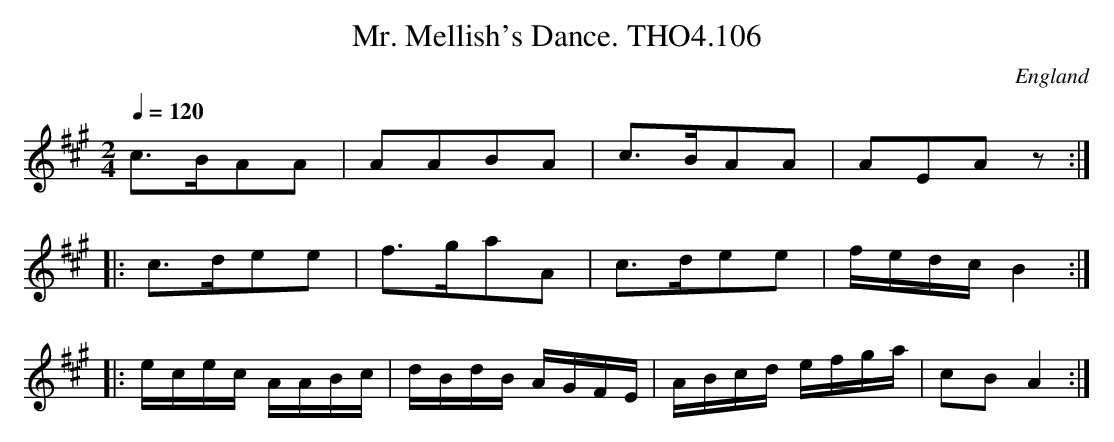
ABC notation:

X:1
T:Mr. Mellish's Dance. THO4.106
O:England
M:2/4
L:1/8
Q:1/4=120
K:A major
c>BAA|AABA|c>BAA|AEAz:|
|:c>dee|f>gaA|c>dee|[L:1/16]fedc B4:|
|:ecec AABc|dBdB AGFE|ABcd efga|c2B2 A4:|
